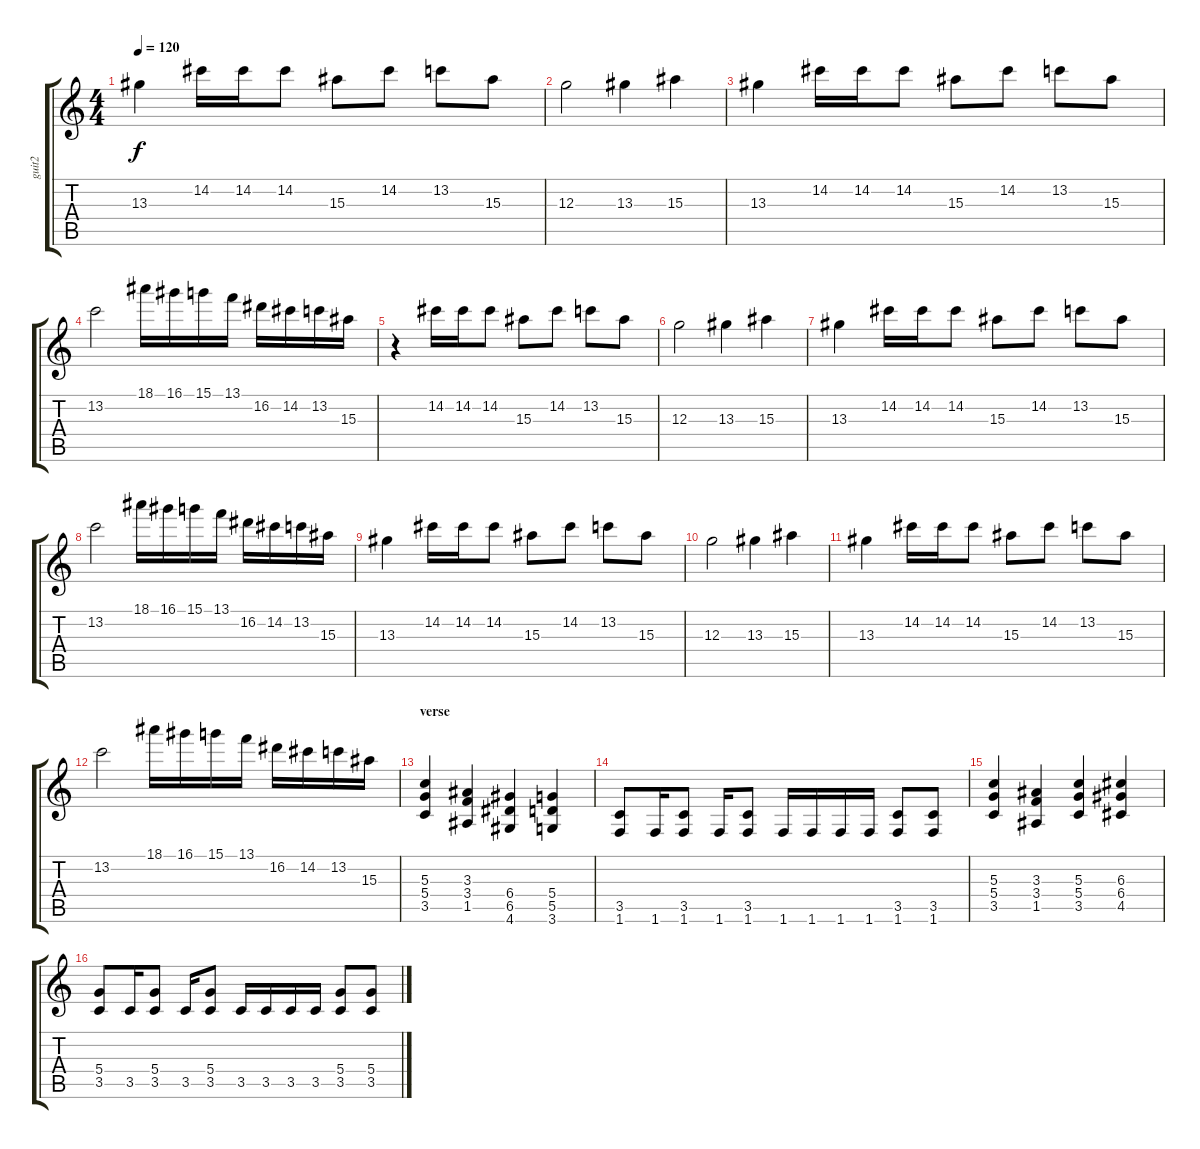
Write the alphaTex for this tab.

\track ("guit2" "guit2") {instrument distortionguitar}
\staff {score tabs}
\tuning (E4 B3 G3 D3 A2 E2) {hide}
\ts (4 4)
\tempo 120
\clef g2
\ks c
13.3.4{dy f} 14.2.16 14.2.16 14.2.8 15.3.8 14.2.8 13.2.8 15.3.8 |
12.3.2 13.3.4 15.3.4 |
13.3.4 14.2.16 14.2.16 14.2.8 15.3.8 14.2.8 13.2.8 15.3.8 |
13.2.2 18.1.16 16.1.16 15.1.16 13.1.16 16.2.16 14.2.16 13.2.16 15.3.16 |
r.4 14.2.16 14.2.16 14.2.8 15.3.8 14.2.8 13.2.8 15.3.8 |
12.3.2 13.3.4 15.3.4 |
13.3.4 14.2.16 14.2.16 14.2.8 15.3.8 14.2.8 13.2.8 15.3.8 |
13.2.2 18.1.16 16.1.16 15.1.16 13.1.16 16.2.16 14.2.16 13.2.16 15.3.16 |
13.3.4 14.2.16 14.2.16 14.2.8 15.3.8 14.2.8 13.2.8 15.3.8 |
12.3.2 13.3.4 15.3.4 |
13.3.4 14.2.16 14.2.16 14.2.8 15.3.8 14.2.8 13.2.8 15.3.8 |
13.2.2 18.1.16 16.1.16 15.1.16 13.1.16 16.2.16 14.2.16 13.2.16 15.3.16 |
\section ("" "verse")
(5.3 5.4 3.5).4 (3.3 3.4 1.5).4 (6.4 6.5 4.6).4 (5.4 5.5 3.6).4 |
(3.5 1.6).8 1.6.16 (3.5 1.6).8 1.6.16 (3.5 1.6).8 1.6.16 1.6.16 1.6.16 1.6.16 (3.5 1.6).8 (3.5 1.6).8 |
(5.3 5.4 3.5).4 (3.3 3.4 1.5).4 (5.3 5.4 3.5).4 (6.3 6.4 4.5).4 |
(5.4 3.5).8 3.5.16 (5.4 3.5).8 3.5.16 (5.4 3.5).8 3.5.16 3.5.16 3.5.16 3.5.16 (5.4 3.5).8 (5.4 3.5).8
